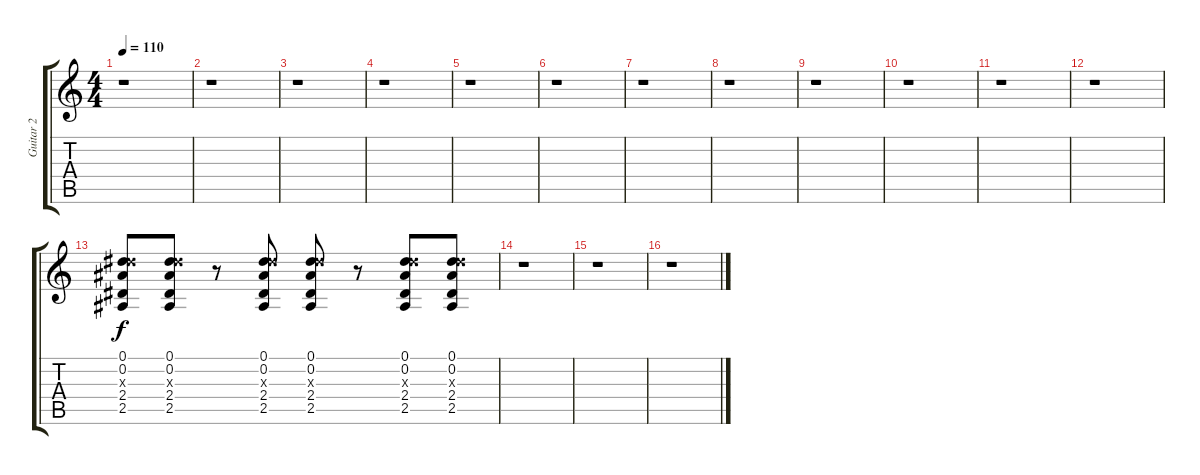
\track ("Guitar 2" "Guitar 2") {instrument distortionguitar}
\staff {score tabs}
\tuning (Eb4 Bb3 Gb3 Db3 Ab2 Eb2) {hide}
\ts (4 4)
\tempo 110
\clef g2
\ks c
r.1{dy f} |
r.1 |
r.1 |
r.1 |
r.1 |
r.1 |
r.1 |
r.1 |
r.1 |
r.1 |
r.1 |
r.1 |
(0.1 0.2 9.3{x} 2.4 2.5).8 (0.1 0.2 9.3{x} 2.4 2.5).8 r.8 (0.1 0.2 9.3{x} 2.4 2.5).8 (0.1 0.2 9.3{x} 2.4 2.5).8 r.8 (0.1 0.2 9.3{x} 2.4 2.5).8 (0.1 0.2 9.3{x} 2.4 2.5).8 |
r.1 |
r.1 |
r.1
